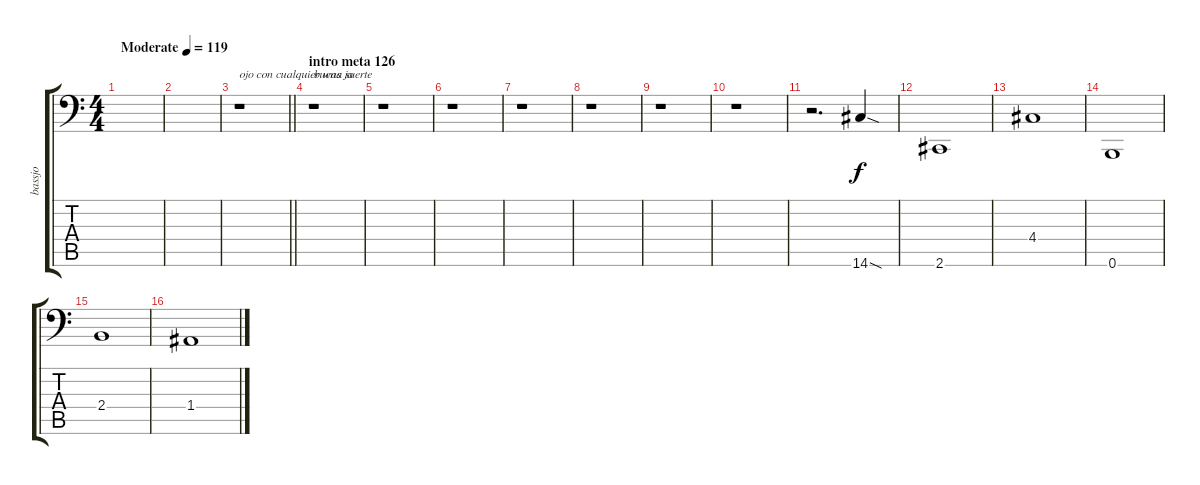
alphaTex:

\track ("bassjo" "bassjo") {instrument electricbassfinger}
\staff {score tabs}
\tuning (C3 G2 D2 A1 E1 B0) {hide}
\ts (4 4)
\tempo (119 "Moderate")
\clef f4
\ks c
|
|
\barLineRight lightlight
r.1{txt "ojo con cualquier was ja"} |
\section ("" "intro meta 126")
r.1{txt "buena suerte"} |
r.1 |
r.1 |
r.1 |
r.1 |
r.1 |
r.1 |
r.2{d} 14.6{sod}.4 |
2.6.1 |
4.4.1 |
0.6.1 |
2.4.1 |
1.4.1
